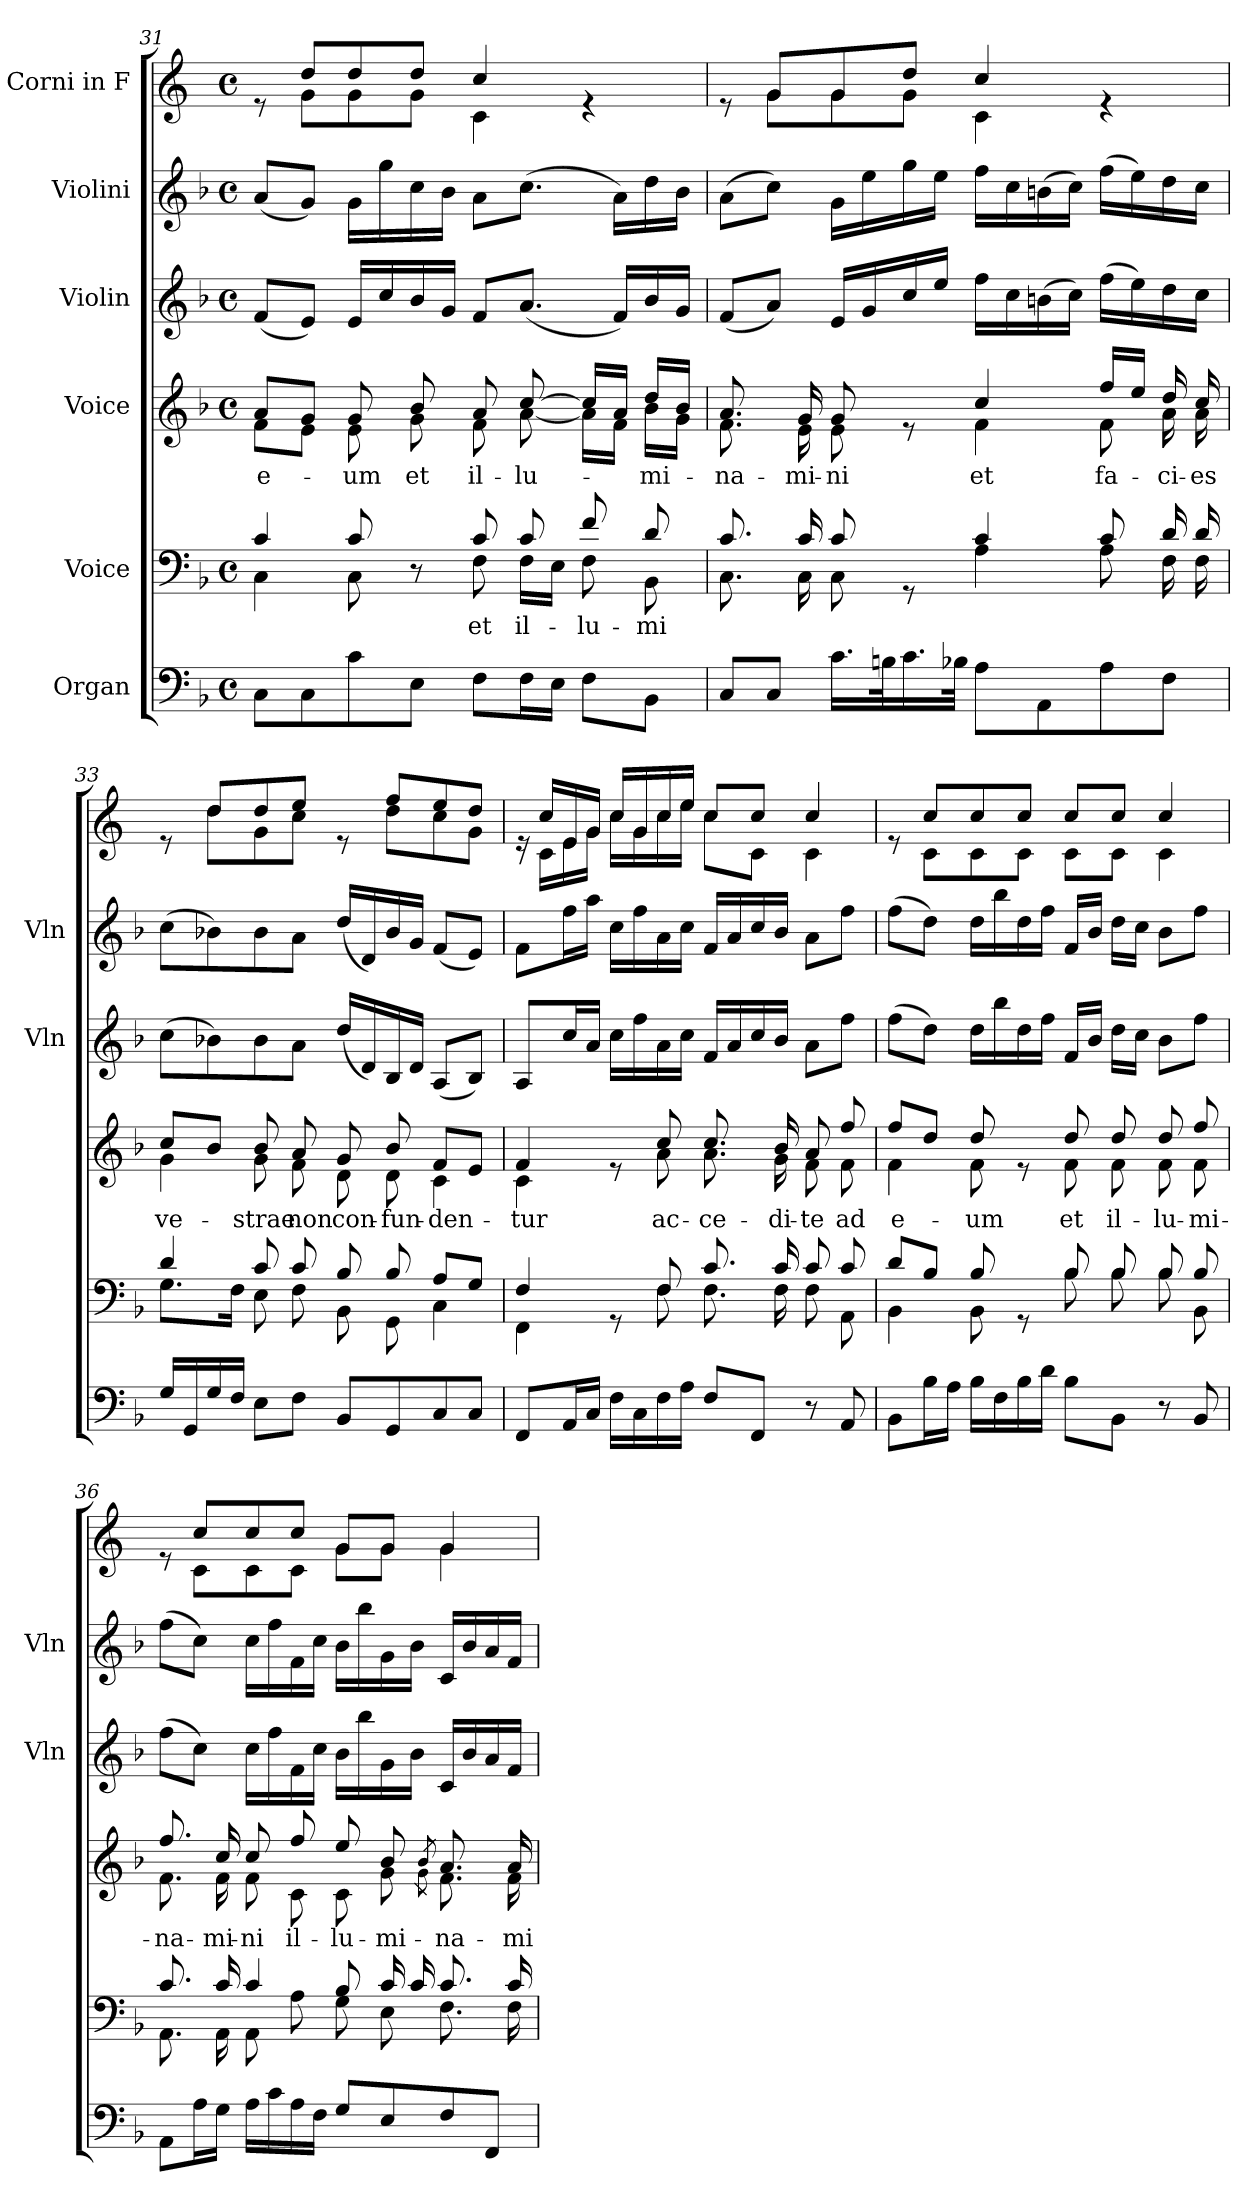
**kern	**kern	**text	**kern	**text	**kern	**kern	**kern
*part6	*part5	*part5	*part4	*part4	*part3	*part2	*part1
*staff6	*staff5	*staff5	*staff4	*staff4	*staff3	*staff2	*staff1
*I"Organ	*I"Voice	*	*I"Voice	*	*I"Violin	*I"Violini	*I"Corni in F
*	*	*	*	*	*I'Vln	*I'Vln	*
!!LO:PB:g=z
*clefF4	*clefF4	*	*clefG2	*	*clefG2	*clefG2	*clefG2
*	*	*	*	*	*	*	*ITrd4c7
*k[b-]	*k[b-]	*	*k[b-]	*	*k[b-]	*k[b-]	*k[b-]
*M4/4	*M4/4	*	*M4/4	*	*M4/4	*M4/4	*M4/4
*met(c)	*met(c)	*	*met(c)	*	*met(c)	*met(c)	*met(c)
=31	=31	=31	=31	=31	=31	=31	=31
*	*^	*	*	*	*	*	*
!	!	!	!	!	!LO:LY:b	!	!	!
*	*	*	*	*^	*	*	*	*^
8C\L	4c/	4C\	.	8a/L	8f\L	e-	(8f/L	(8a/L	8re	8ryy
8C\	.	.	.	8g/J	8e\J	.	8e/J)	8g/J)	8g/L	8c\L
!	!	!	!	!	!	!LO:LY:b	!	!	!	!
8c\	8c/	8C\	.	8g/	8e\	-um	16e/LL	16g\LL	8g/	8c\
.	.	.	.	.	.	.	16cc/	16gg\	.	.
!	!	!	!	!	!	!LO:LY:b	!	!	!	!
8E\J	8r	8ryy	.	8b-/	8g\	et	16b-/	16cc\	8g/J	8c\J
.	.	.	.	.	.	.	16g/JJ	16b-\JJ	.	.
!	!	!	!LO:LY:b	!	!	!LO:LY:b	!	!	!	!
8F\L	8c/	8F\	et	8a/	8f\	il-	8f/L	8a\L	4f/	4F\
!	!	!	!LO:LY:b	!	!	!LO:LY:b	!	!	!	!
16F\L	8c/	16F\LL	il-	[8cc/	[8a\	-lu-	(8.a/J	(8.cc\J	.	.
16E\JJ	.	16E\JJ	.	.	.	.	.	.	.	.
!	!	!	!LO:LY:b	!	!	!	!	!	!	!
8F\L	8f/	8F\	-lu-	16cc/LL]	16a\LL]	.	.	.	4re	4ryy
.	.	.	.	16a/JJ	16f\JJ	.	16f/LL)	16a\LL)	.	.
!	!	!	!LO:LY:b	!	!	!LO:LY:b	!	!	!	!
8BB-\J	8d/	8BB-\	-mi	16dd/LL	16b-\LL	-mi-	16b-/	16dd\	.	.
.	.	.	.	16b-/JJ	16g\JJ	.	16g/JJ	16b-\JJ	.	.
=32	=32	=32	=32	=32	=32	=32	=32	=32	=32	=32
!	!	!	!	!	!	!LO:LY:b	!	!	!	!
8C/L	8.c/	8.C\	.	8.a/	8.f\	-na-	(8f/L	(8a\L	8re	8ryy
8C/J	.	.	.	.	.	.	8a/J)	8cc\J)	8c/L	8c\L
!	!	!	!	!	!	!LO:LY:b	!	!	!	!
.	16c/	16C\	.	16g/	16e\	-mi-	.	.	.	.
!	!	!	!	!	!	!LO:LY:b	!	!	!	!
16.c\LL	8c/	8C\	.	8g/	8e\	-ni	16e/LL	16g\LL	8c/	8c\
.	.	.	.	.	.	.	16g/	16ee\	.	.
32Bn\K	.	.	.	.	.	.	.	.	.	.
16.c\	8rGG	8ryy	.	8re	8ryy	.	16cc/	16gg\	8g/J	8c\J
.	.	.	.	.	.	.	16ee/JJ	16ee\JJ	.	.
32B-X\JJk	.	.	.	.	.	.	.	.	.	.
!	!	!	!	!	!	!LO:LY:b	!	!	!	!
8A\L	4c/	4A\	.	4cc/	4f\	et	16ff\LL	16ff\LL	4f/	4F\
.	.	.	.	.	.	.	16cc\	16cc\	.	.
8AA\	.	.	.	.	.	.	(16bn\	(16bn\	.	.
.	.	.	.	.	.	.	16cc\JJ)	16cc\JJ)	.	.
!	!	!	!	!	!	!LO:LY:b	!	!	!	!
8A\	8c/	8A\	.	16ff/LL	8f\	fa-	(16ff\LL	(16ff\LL	4re	4ryy
.	.	.	.	16ee/JJ	.	.	16ee\)	16ee\)	.	.
!	!	!	!	!	!	!LO:LY:b	!	!	!	!
8F\J	16d/	16F\	.	16dd/	16a\	-ci-	16dd\	16dd\	.	.
!	!	!	!	!	!	!LO:LY:b	!	!	!	!
.	16d/	16F\	.	16cc/	16a\	-es	16cc\JJ	16cc\JJ	.	.
=33	=33	=33	=33	=33	=33	=33	=33	=33	=33	=33
!	!	!	!	!	!	!LO:LY:b	!	!	!	!
16G/LL	4d/	8.G\L	.	8cc/L	4g\	ve-	(8cc\L	(8cc\L	8re	8ryy
16GG/	.	.	.	.	.	.	.	.	.	.
16G/	.	.	.	8b-/J	.	.	8b-X\)	8b-X\)	8g/L	8g\L
16F/JJ	.	16F\Jk	.	.	.	.	.	.	.	.
!	!	!	!	!	!	!LO:LY:b	!	!	!	!
8E\L	8c/	8E\	.	8b-/	8g\	-strae	8b-\	8b-\	8g/	8c\
!	!	!	!	!	!	!LO:LY:b	!	!	!	!
8F\J	8c/	8F\	.	8a/	8f\	non	8a\J	8a\J	8a/J	8f\J
!	!	!	!	!	!	!LO:LY:b	!	!	!	!
8BB-/L	8B-/	8BB-\	.	8g/	8d\	con-	(16dd/LL	(16dd/LL	8re	8ryy
.	.	.	.	.	.	.	16d/)	16d/)	.	.
!	!	!	!	!	!	!LO:LY:b	!	!	!	!
8GG/	8B-/	8GG\	.	8b-/	8d\	-fun-	16B-/	16b-/	8b-/L	8g\L
.	.	.	.	.	.	.	16d/JJ	16g/JJ	.	.
!	!	!	!	!	!	!LO:LY:b	!	!	!	!
8C/	8A/L	4C\	.	8f/L	4c\	-den-	(8A/L	(8f/L	8a/	8f\
8C/J	8G/J	.	.	8e/J	.	.	8B-/J)	8e/J)	8g/J	8c\J
!!LO:LB:g=z	!!
=34	=34	=34	=34	=34	=34	=34	=34	=34	=34	=34
!	!	!	!	!	!	!LO:LY:b	!	!	!	!
8FF/L	4F/	4FF\	.	4f/	4c\	-tur	8A/L	8f\L	16re	16ryy
.	.	.	.	.	.	.	.	.	16f/LL	16F\LL
16AA/L	.	.	.	.	.	.	16cc/L	16ff\L	16A/	16A\
16C/JJ	.	.	.	.	.	.	16a/JJ	16aa\JJ	16c/JJ	16c\JJ
16F\LL	8rGG	8ryy	.	8re	8ryy	.	16cc\LL	16cc\LL	16f/LL	16f\LL
16C\	.	.	.	.	.	.	16ff\	16ff\	16c/	16c\
!	!	!	!	!	!	!LO:LY:b	!	!	!	!
16F\	8F/	8F\	.	8cc/	8a\	ac-	16a\	16a\	16f/	16f\
16A\JJ	.	.	.	.	.	.	16cc\JJ	16cc\JJ	16a/JJ	16a\JJ
!	!	!	!	!	!	!LO:LY:b	!	!	!	!
8F/L	8.c/	8.F\	.	8.cc/	8.a\	-ce-	16f/LL	16f/LL	8f/L	8f\L
.	.	.	.	.	.	.	16a/	16a/	.	.
8FF/J	.	.	.	.	.	.	16cc/	16cc/	8f/J	8F\J
!	!	!	!	!	!	!LO:LY:b	!	!	!	!
.	16c/	16F\	.	16b-/	16g\	-di-	16b-/JJ	16b-/JJ	.	.
!	!	!	!	!	!	!LO:LY:b	!	!	!	!
8r	8c/	8F\	.	8a/	8f\	-te	8a\L	8a\L	4f/	4F\
!	!	!	!	!	!	!LO:LY:b	!	!	!	!
8AA/	8c/	8AA\	.	8ff/	8f\	ad	8ff\J	8ff\J	.	.
=35	=35	=35	=35	=35	=35	=35	=35	=35	=35	=35
!	!	!	!	!	!	!LO:LY:b	!	!	!	!
8BB-\L	8d/L	4BB-\	.	8ff/L	4f\	e-	(8ff\L	(8ff\L	8re	8ryy
16B-\L	8B-/J	.	.	8dd/J	.	.	8dd\J)	8dd\J)	8f/L	8F\L
16A\JJ	.	.	.	.	.	.	.	.	.	.
!	!	!	!	!	!	!LO:LY:b	!	!	!	!
16B-\LL	8B-/	8BB-\	.	8dd/	8f\	-um	16dd\LL	16dd\LL	8f/	8F\
16F\	.	.	.	.	.	.	16bb-\	16bb-\	.	.
16B-\	8rGG	8ryy	.	8re	8ryy	.	16dd\	16dd\	8f/J	8F\J
16d\JJ	.	.	.	.	.	.	16ff\JJ	16ff\JJ	.	.
!	!	!	!	!	!	!LO:LY:b	!	!	!	!
8B-\L	8B-/	8B-\	.	8dd/	8f\	et	16f/LL	16f/LL	8f/L	8F\L
.	.	.	.	.	.	.	16b-/JJ	16b-/JJ	.	.
!	!	!	!	!	!	!LO:LY:b	!	!	!	!
8BB-\J	8B-/	8B-\	.	8dd/	8f\	il-	16dd\LL	16dd\LL	8f/J	8F\J
.	.	.	.	.	.	.	16cc\JJ	16cc\JJ	.	.
!	!	!	!	!	!	!LO:LY:b	!	!	!	!
8r	8B-/	8B-\	.	8dd/	8f\	-lu-	8b-\L	8b-\L	4f/	4F\
!	!	!	!	!	!	!LO:LY:b	!	!	!	!
8BB-/	8B-/	8BB-\	.	8ff/	8f\	-mi-	8ff\J	8ff\J	.	.
=36	=36	=36	=36	=36	=36	=36	=36	=36	=36	=36
!	!	!	!	!	!	!LO:LY:b	!	!	!	!
8AA\L	8.c/	8.AA\	.	8.ff/	8.f\	-na-	(8ff\L	(8ff\L	8re	8ryy
16A\L	.	.	.	.	.	.	8cc\J)	8cc\J)	8f/L	8F\L
!	!	!	!	!	!	!LO:LY:b	!	!	!	!
16G\JJ	16c/	16AA\	.	16cc/	16f\	-mi-	.	.	.	.
!	!	!	!	!	!	!LO:LY:b	!	!	!	!
16A\LL	4c/	8AA\	.	8cc/	8f\	-ni	16cc\LL	16cc\LL	8f/	8F\
16c\	.	.	.	.	.	.	16ff\	16ff\	.	.
!	!	!	!	!	!	!LO:LY:b	!	!	!	!
16A\	.	8A\	.	8ff/	8c\	il-	16f\	16f\	8f/J	8F\J
16F\JJ	.	.	.	.	.	.	16cc\JJ	16cc\JJ	.	.
!	!	!	!	!	!	!LO:LY:b	!	!	!	!
8G/L	8B-/	8G\	.	8ee/	8c\	-lu-	16b-\LL	16b-\LL	8c/L	8c\L
.	.	.	.	.	.	.	16bb-\	16bb-\	.	.
!	!	!	!	!	!	!LO:LY:b	!	!	!	!
8E/	16c/	8E\	.	8b-/	8g\	-mi-	16g\	16g\	8c/J	8c\J
.	16c/	.	.	.	.	.	16b-\JJ	16b-\JJ	.	.
.	.	.	.	8qb-/	8qg\	.	.	.	.	.
!	!	!	!	!	!	!LO:LY:b	!	!	!	!
8F/	8.c/	8.F\	.	8.a/	8.f\	-na-	16c/LL	16c/LL	4c/	4c\
.	.	.	.	.	.	.	16b-/	16b-/	.	.
8FF/J	.	.	.	.	.	.	16a/	16a/	.	.
!	!	!	!	!	!	!LO:LY:b	!	!	!	!
.	16c/	16F\	.	16a/	16f\	-mi-	16f/JJ	16f/JJ	.	.
*	*v	*v	*	*	*	*	*	*	*v	*v
*	*	*	*v	*v	*	*	*	*
=	=	=	=	=	=	=	=
*-	*-	*-	*-	*-	*-	*-	*-
